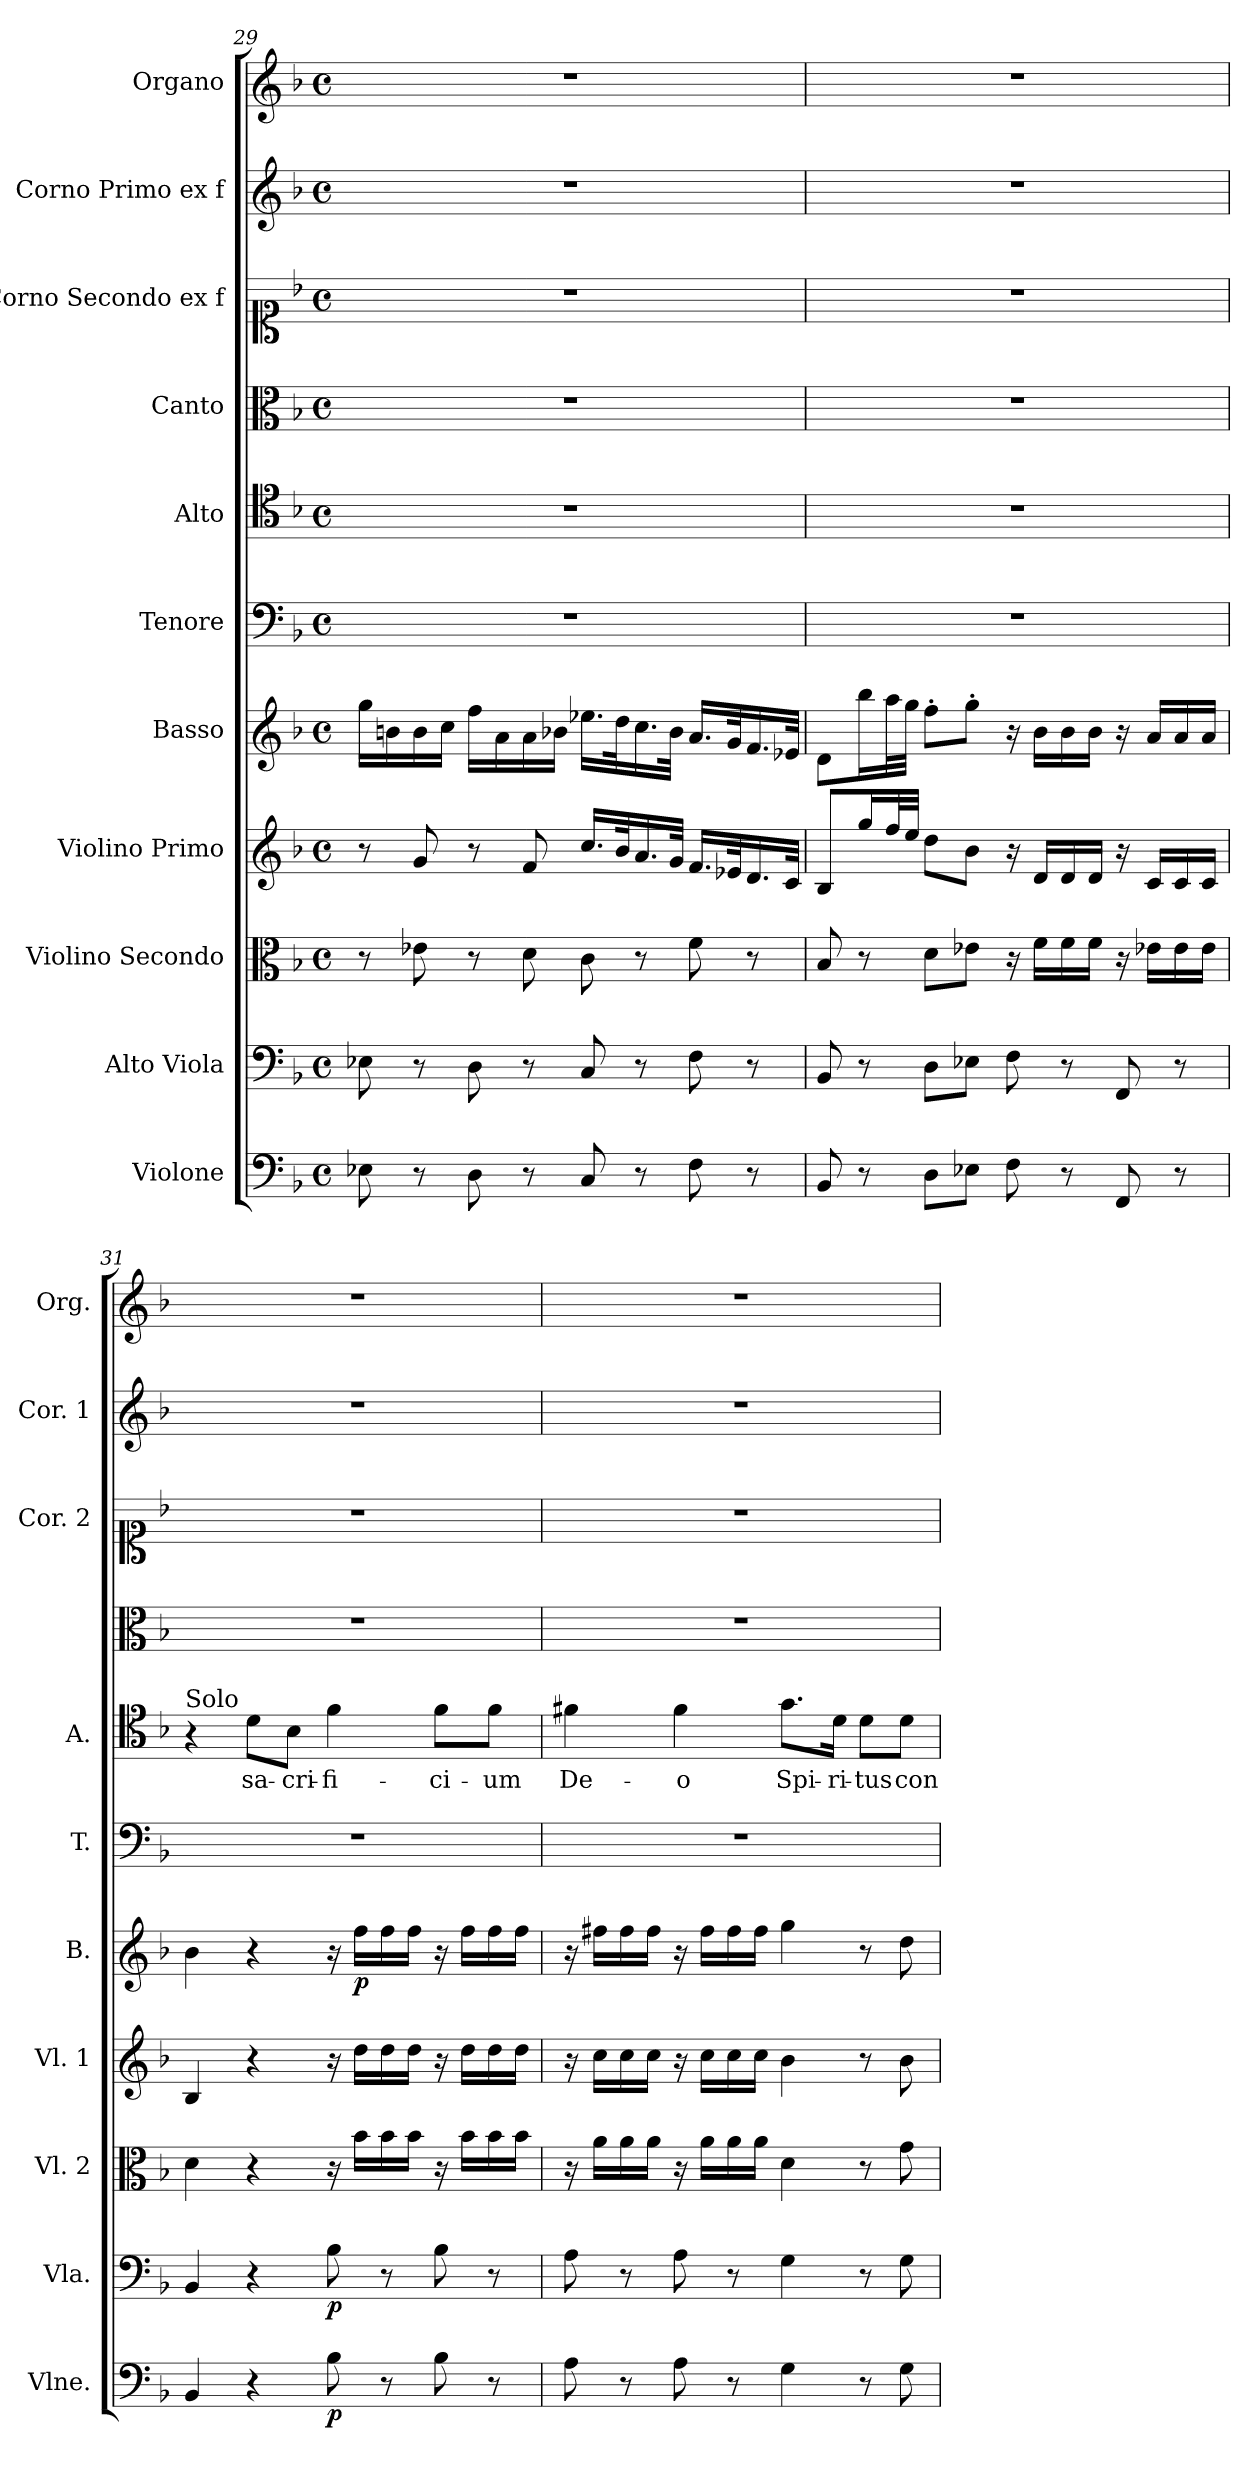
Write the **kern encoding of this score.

**kern	**dynam	**kern	**dynam	**kern	**kern	**kern	**dynam	**kern	**kern	**text	**kern	**kern	**kern	**kern
*part11	*part11	*part10	*part10	*part9	*part8	*part7	*part7	*part6	*part5	*part5	*part4	*part3	*part2	*part1
*staff11	*staff11	*staff10	*staff10	*staff9	*staff8	*staff7	*staff7	*staff6	*staff5	*staff5	*staff4	*staff3	*staff2	*staff1
*I"Violone	*	*I"Alto Viola	*	*I"Violino Secondo	*I"Violino Primo	*I"Basso	*	*I"Tenore	*I"Alto	*	*I"Canto	*I"Corno Secondo ex f	*I"Corno Primo ex f	*I"Organo
*I'Vlne.	*	*I'Vla.	*	*I'Vl. 2	*I'Vl. 1	*I'B.	*	*I'T.	*I'A.	*	*	*I'Cor. 2	*I'Cor. 1	*I'Org.
!!LO:PB:g=z
*clefF4	*	*clefF4	*	*clefC3	*clefG2	*clefG2	*	*clefF4	*clefC4	*	*clefC3	*clefC1	*clefG2	*clefG2
*	*	*ITrd7c12	*	*	*	*	*	*	*	*	*	*	*ITrd0c7	*ITrd0c7
*k[b-]	*	*k[b-]	*	*k[b-]	*k[b-]	*k[b-]	*	*k[b-]	*k[b-]	*	*k[b-]	*k[b-]	*k[b-]	*k[b-]
*M4/4	*	*M4/4	*	*M4/4	*M4/4	*M4/4	*	*M4/4	*M4/4	*	*M4/4	*M4/4	*M4/4	*M4/4
*met(c)	*	*met(c)	*	*met(c)	*met(c)	*met(c)	*	*met(c)	*met(c)	*	*met(c)	*met(c)	*met(c)	*met(c)
=29	=29	=29	=29	=29	=29	=29	=29	=29	=29	=29	=29	=29	=29	=29
8E-X\	.	8EE-X\	.	8r	8r	16gg\LL	.	1r	1r	.	1r	1r	1r	1r
.	.	.	.	.	.	16bn\	.	.	.	.	.	.	.	.
8r	.	8r	.	8e-X\	8g/	16b\	.	.	.	.	.	.	.	.
.	.	.	.	.	.	16cc\JJ	.	.	.	.	.	.	.	.
8D\	.	8DD\	.	8r	8r	16ff\LL	.	.	.	.	.	.	.	.
.	.	.	.	.	.	16a\	.	.	.	.	.	.	.	.
8r	.	8r	.	8d\	8f/	16a\	.	.	.	.	.	.	.	.
.	.	.	.	.	.	16b-X\JJ	.	.	.	.	.	.	.	.
8C/	.	8CC/	.	8c\	16.cc/LL	16.ee-X\LL	.	.	.	.	.	.	.	.
.	.	.	.	.	32b-/k	32dd\k	.	.	.	.	.	.	.	.
8r	.	8r	.	8r	16.a/	16.cc\	.	.	.	.	.	.	.	.
.	.	.	.	.	32g/JJk	32b-\JJk	.	.	.	.	.	.	.	.
8F\	.	8FF\	.	8f\	16.f/LL	16.a/LL	.	.	.	.	.	.	.	.
.	.	.	.	.	32e-X/k	32g/k	.	.	.	.	.	.	.	.
8r	.	8r	.	8r	16.d/	16.f/	.	.	.	.	.	.	.	.
.	.	.	.	.	32c/JJk	32e-X/JJk	.	.	.	.	.	.	.	.
=30	=30	=30	=30	=30	=30	=30	=30	=30	=30	=30	=30	=30	=30	=30
8BB-/	.	8BBB-/	.	8B-/	8B-/L	8d\L	.	1r	1r	.	1r	1r	1r	1r
8r	.	8r	.	8r	16gg/L	16bb-\L	.	.	.	.	.	.	.	.
.	.	.	.	.	32ff/L	32aa\L	.	.	.	.	.	.	.	.
.	.	.	.	.	32ee/JJJ	32gg\JJJ	.	.	.	.	.	.	.	.
8D\L	.	8DD\L	.	8d\L	8dd\L	8ff'\L	.	.	.	.	.	.	.	.
8E-X\J	.	8EE-X\J	.	8e-X\J	8b-\J	8gg'\J	.	.	.	.	.	.	.	.
8F\	.	8FF\	.	16r	16r	16r	.	.	.	.	.	.	.	.
.	.	.	.	16f\LL	16d/LL	16b-\LL	.	.	.	.	.	.	.	.
8r	.	8r	.	16f\	16d/	16b-\	.	.	.	.	.	.	.	.
.	.	.	.	16f\JJ	16d/JJ	16b-\JJ	.	.	.	.	.	.	.	.
8FF/	.	8FFF/	.	16r	16r	16r	.	.	.	.	.	.	.	.
.	.	.	.	16e-X\LL	16c/LL	16a/LL	.	.	.	.	.	.	.	.
8r	.	8r	.	16e-\	16c/	16a/	.	.	.	.	.	.	.	.
.	.	.	.	16e-\JJ	16c/JJ	16a/JJ	.	.	.	.	.	.	.	.
!!LO:PB:g=z
=31	=31	=31	=31	=31	=31	=31	=31	=31	=31	=31	=31	=31	=31	=31
!	!	!	!	!	!	!	!	!	!LO:TX:a:t=Solo	!	!	!	!	!
4BB-/	.	4BBB-/	.	4d\	4B-/	4b-\	.	1r	4r	.	1r	1r	1r	1r
4r	.	4r	.	4r	4r	4r	.	.	8d\L	sa-	.	.	.	.
.	.	.	.	.	.	.	.	.	8B-\J	-cri-	.	.	.	.
!	!LO:DY:b	!	!LO:DY:b	!	!	!	!	!	!	!	!	!	!	!
8B-\	p	8BB-\	p	16r	16r	16r	.	.	4f\	-fi-	.	.	.	.
!	!	!	!	!	!	!	!LO:DY:b	!	!	!	!	!	!	!
.	.	.	.	16b-\LL	16dd\LL	16ff\LL	p	.	.	.	.	.	.	.
8r	.	8r	.	16b-\	16dd\	16ff\	.	.	.	.	.	.	.	.
.	.	.	.	16b-\JJ	16dd\JJ	16ff\JJ	.	.	.	.	.	.	.	.
8B-\	.	8BB-\	.	16r	16r	16r	.	.	8f\L	-ci-	.	.	.	.
.	.	.	.	16b-\LL	16dd\LL	16ff\LL	.	.	.	.	.	.	.	.
8r	.	8r	.	16b-\	16dd\	16ff\	.	.	8f\J	-um	.	.	.	.
.	.	.	.	16b-\JJ	16dd\JJ	16ff\JJ	.	.	.	.	.	.	.	.
=32	=32	=32	=32	=32	=32	=32	=32	=32	=32	=32	=32	=32	=32	=32
8A\	.	8AA\	.	16r	16r	16r	.	1r	4f#X\	De-	1r	1r	1r	1r
.	.	.	.	16a\LL	16cc\LL	16ff#X\LL	.	.	.	.	.	.	.	.
8r	.	8r	.	16a\	16cc\	16ff#\	.	.	.	.	.	.	.	.
.	.	.	.	16a\JJ	16cc\JJ	16ff#\JJ	.	.	.	.	.	.	.	.
8A\	.	8AA\	.	16r	16r	16r	.	.	4f#\	-o	.	.	.	.
.	.	.	.	16a\LL	16cc\LL	16ff#\LL	.	.	.	.	.	.	.	.
8r	.	8r	.	16a\	16cc\	16ff#\	.	.	.	.	.	.	.	.
.	.	.	.	16a\JJ	16cc\JJ	16ff#\JJ	.	.	.	.	.	.	.	.
4G\	.	4GG\	.	4d\	4b-\	4gg\	.	.	8.g\L	Spi-	.	.	.	.
.	.	.	.	.	.	.	.	.	16d\Jk	-ri-	.	.	.	.
8r	.	8r	.	8r	8r	8r	.	.	8d\L	-tus	.	.	.	.
8G\	.	8GG\	.	8g\	8b-\	8dd\	.	.	8d\J	con-	.	.	.	.
=	=	=	=	=	=	=	=	=	=	=	=	=	=	=
*-	*-	*-	*-	*-	*-	*-	*-	*-	*-	*-	*-	*-	*-	*-
